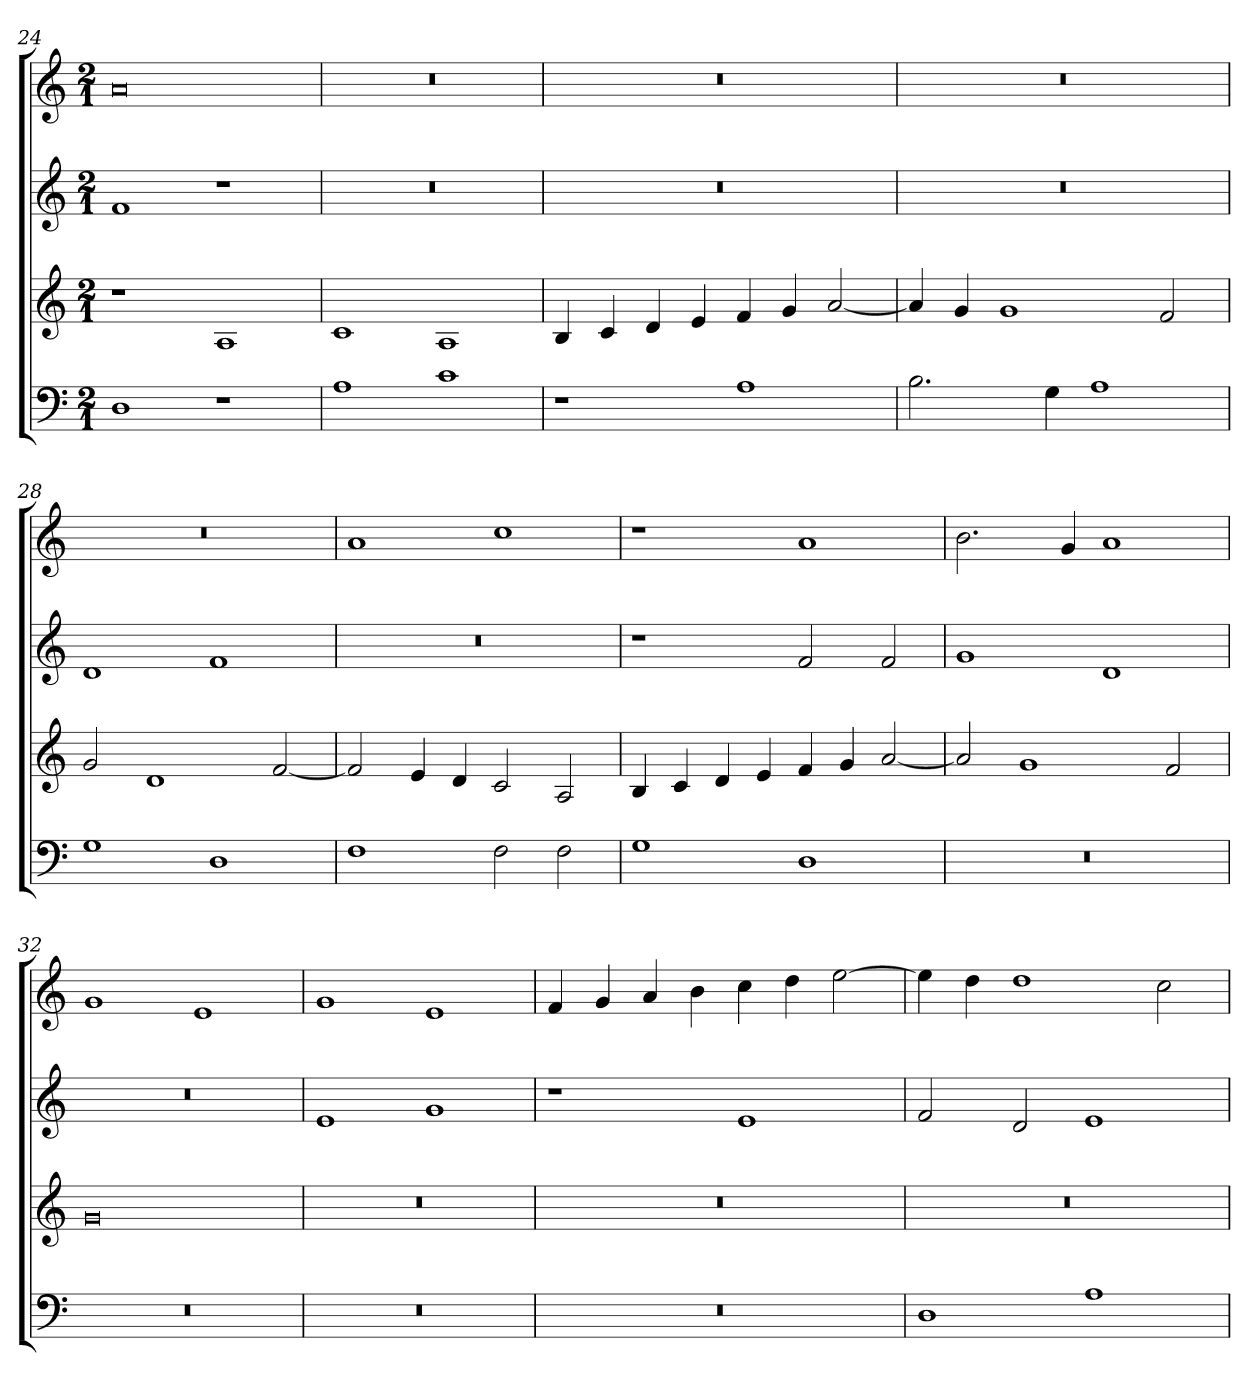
**kern	**kern	**kern	**kern
*part4	*part3	*part2	*part1
*staff4	*staff3	*staff2	*staff1
*clefF4	*clefG2	*clefG2	*clefG2
*M2/1	*M2/1	*M2/1	*M2/1
=24	=24	=24	=24
1D	1r	1f	0a
1r	1A	1r	.
=25	=25	=25	=25
1A	1c	0r	0r
1c	1A	.	.
=26	=26	=26	=26
1r	4B	0r	0r
.	4c	.	.
.	4d	.	.
.	4e	.	.
1A	4f	.	.
.	4g	.	.
.	[2a	.	.
=27	=27	=27	=27
2.B	4a]	0r	0r
.	4g	.	.
.	1g	.	.
4G	.	.	.
1A	.	.	.
.	2f	.	.
=28	=28	=28	=28
1G	2g	1d	0r
.	1d	.	.
1D	.	1f	.
.	[2f	.	.
=29	=29	=29	=29
1F	2f]	0r	1a
.	4e	.	.
.	4d	.	.
2F	2c	.	1cc
2F	2A	.	.
=30	=30	=30	=30
1G	4B	1r	1r
.	4c	.	.
.	4d	.	.
.	4e	.	.
1D	4f	2f	1a
.	4g	.	.
.	[2a	2f	.
=31	=31	=31	=31
0r	2a]	1g	2.b
.	1g	.	.
.	.	.	4g
.	.	1d	1a
.	2f	.	.
=32	=32	=32	=32
0r	0g	0r	1g
.	.	.	1e
=33	=33	=33	=33
0r	0r	1e	1g
.	.	1g	1e
=34	=34	=34	=34
0r	0r	1r	4f
.	.	.	4g
.	.	.	4a
.	.	.	4b
.	.	1e	4cc
.	.	.	4dd
.	.	.	[2ee
=35	=35	=35	=35
1D	0r	2f	4ee]
.	.	.	4dd
.	.	2d	1dd
1A	.	1e	.
.	.	.	2cc
=	=	=	=
*-	*-	*-	*-
